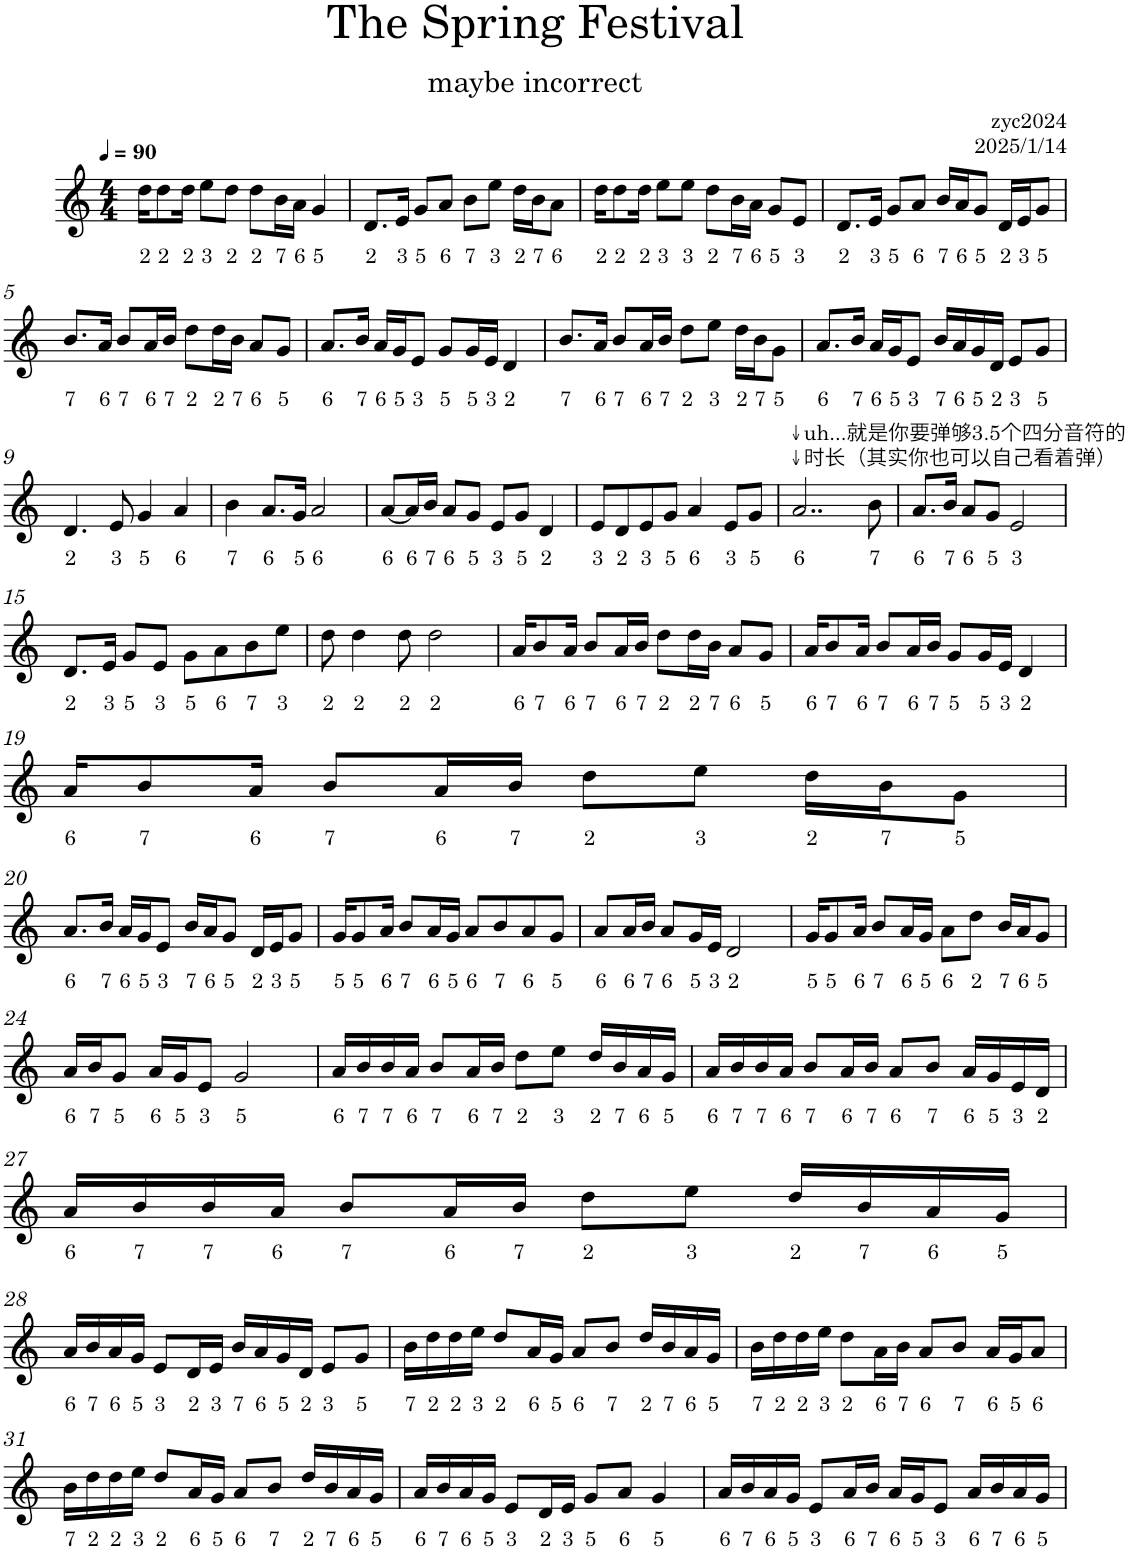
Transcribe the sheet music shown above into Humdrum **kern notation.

**kern	**text
*part1	*part1
*staff1	*staff1
*I"钢琴	*
*clefG2	*
*k[]	*
*M4/4	*
*MM90	*
=1	=1
!	!LO:LY:b
16dd\KL	2
!	!LO:LY:b
8dd\	2
!	!LO:LY:b
16dd\Jk	2
!	!LO:LY:b
8ee\L	3
!	!LO:LY:b
8dd\J	2
!	!LO:LY:b
8dd\L	2
!	!LO:LY:b
16b\L	7
!	!LO:LY:b
16a\JJ	6
!	!LO:LY:b
4g/	5
=2	=2
!	!LO:LY:b
8.d/L	2
!	!LO:LY:b
16e/Jk	3
!	!LO:LY:b
8g/L	5
!	!LO:LY:b
8a/J	6
!	!LO:LY:b
8b\L	7
!	!LO:LY:b
8ee\J	3
!	!LO:LY:b
16dd\LL	2
!	!LO:LY:b
16b\J	7
!	!LO:LY:b
8a\J	6
=3	=3
!	!LO:LY:b
16dd\KL	2
!	!LO:LY:b
8dd\	2
!	!LO:LY:b
16dd\Jk	2
!	!LO:LY:b
8ee\L	3
!	!LO:LY:b
8ee\J	3
!	!LO:LY:b
8dd\L	2
!	!LO:LY:b
16b\L	7
!	!LO:LY:b
16a\JJ	6
!	!LO:LY:b
8g/L	5
!	!LO:LY:b
8e/J	3
=4	=4
!	!LO:LY:b
8.d/L	2
!	!LO:LY:b
16e/Jk	3
!	!LO:LY:b
8g/L	5
!	!LO:LY:b
8a/J	6
!	!LO:LY:b
16b/LL	7
!	!LO:LY:b
16a/J	6
!	!LO:LY:b
8g/J	5
!	!LO:LY:b
16d/LL	2
!	!LO:LY:b
16e/J	3
!	!LO:LY:b
8g/J	5
!!LO:LB:g=z
=5	=5
!	!LO:LY:b
8.b/L	7
!	!LO:LY:b
16a/Jk	6
!	!LO:LY:b
8b/L	7
!	!LO:LY:b
16a/L	6
!	!LO:LY:b
16b/JJ	7
!	!LO:LY:b
8dd\L	2
!	!LO:LY:b
16dd\L	2
!	!LO:LY:b
16b\JJ	7
!	!LO:LY:b
8a/L	6
!	!LO:LY:b
8g/J	5
=6	=6
!	!LO:LY:b
8.a/L	6
!	!LO:LY:b
16b/Jk	7
!	!LO:LY:b
16a/LL	6
!	!LO:LY:b
16g/J	5
!	!LO:LY:b
8e/J	3
!	!LO:LY:b
8g/L	5
!	!LO:LY:b
16g/L	5
!	!LO:LY:b
16e/JJ	3
!	!LO:LY:b
4d/	2
=7	=7
!	!LO:LY:b
8.b/L	7
!	!LO:LY:b
16a/Jk	6
!	!LO:LY:b
8b/L	7
!	!LO:LY:b
16a/L	6
!	!LO:LY:b
16b/JJ	7
!	!LO:LY:b
8dd\L	2
!	!LO:LY:b
8ee\J	3
!	!LO:LY:b
16dd\LL	2
!	!LO:LY:b
16b\J	7
!	!LO:LY:b
8g\J	5
=8	=8
!	!LO:LY:b
8.a/L	6
!	!LO:LY:b
16b/Jk	7
!	!LO:LY:b
16a/LL	6
!	!LO:LY:b
16g/J	5
!	!LO:LY:b
8e/J	3
!	!LO:LY:b
16b/LL	7
!	!LO:LY:b
16a/	6
!	!LO:LY:b
16g/	5
!	!LO:LY:b
16d/JJ	2
!	!LO:LY:b
8e/L	3
!	!LO:LY:b
8g/J	5
!!LO:LB:g=z
=9	=9
!	!LO:LY:b
4.d/	2
!	!LO:LY:b
8e/	3
!	!LO:LY:b
4g/	5
!	!LO:LY:b
4a/	6
=10	=10
!	!LO:LY:b
4b\	7
!	!LO:LY:b
8.a/L	6
!	!LO:LY:b
16g/Jk	5
!	!LO:LY:b
2a/	6
=11	=11
!	!LO:LY:b
[8a/L	6
!	!LO:LY:b
16a/L]	6
!	!LO:LY:b
16b/JJ	7
!	!LO:LY:b
8a/L	6
!	!LO:LY:b
8g/J	5
!	!LO:LY:b
8e/L	3
!	!LO:LY:b
8g/J	5
!	!LO:LY:b
4d/	2
=12	=12
!	!LO:LY:b
8e/L	3
!	!LO:LY:b
8d/	2
!	!LO:LY:b
8e/	3
!	!LO:LY:b
8g/J	5
!	!LO:LY:b
4a/	6
!	!LO:LY:b
8e/L	3
!	!LO:LY:b
8g/J	5
=13	=13
!LO:TX:a:t=↓uh...就是你要弹够3.5个四分音符的	!
!LO:TX:a:t=↓时长（其实你也可以自己看着弹）	!
!	!LO:LY:b
2..a/	6
!	!LO:LY:b
8b\	7
=14	=14
!	!LO:LY:b
8.a/L	6
!	!LO:LY:b
16b/Jk	7
!	!LO:LY:b
8a/L	6
!	!LO:LY:b
8g/J	5
!	!LO:LY:b
2e/	3
!!LO:LB:g=z
=15	=15
!	!LO:LY:b
8.d/L	2
!	!LO:LY:b
16e/Jk	3
!	!LO:LY:b
8g/L	5
!	!LO:LY:b
8e/J	3
!	!LO:LY:b
8g\L	5
!	!LO:LY:b
8a\	6
!	!LO:LY:b
8b\	7
!	!LO:LY:b
8ee\J	3
=16	=16
!	!LO:LY:b
8dd\	2
!	!LO:LY:b
4dd\	2
!	!LO:LY:b
8dd\	2
!	!LO:LY:b
2dd\	2
=17	=17
!	!LO:LY:b
16a/KL	6
!	!LO:LY:b
8b/	7
!	!LO:LY:b
16a/Jk	6
!	!LO:LY:b
8b/L	7
!	!LO:LY:b
16a/L	6
!	!LO:LY:b
16b/JJ	7
!	!LO:LY:b
8dd\L	2
!	!LO:LY:b
16dd\L	2
!	!LO:LY:b
16b\JJ	7
!	!LO:LY:b
8a/L	6
!	!LO:LY:b
8g/J	5
=18	=18
!	!LO:LY:b
16a/KL	6
!	!LO:LY:b
8b/	7
!	!LO:LY:b
16a/Jk	6
!	!LO:LY:b
8b/L	7
!	!LO:LY:b
16a/L	6
!	!LO:LY:b
16b/JJ	7
!	!LO:LY:b
8g/L	5
!	!LO:LY:b
16g/L	5
!	!LO:LY:b
16e/JJ	3
!	!LO:LY:b
4d/	2
!!LO:LB:g=z
=19	=19
!	!LO:LY:b
16a/KL	6
!	!LO:LY:b
8b/	7
!	!LO:LY:b
16a/Jk	6
!	!LO:LY:b
8b/L	7
!	!LO:LY:b
16a/L	6
!	!LO:LY:b
16b/JJ	7
!	!LO:LY:b
8dd\L	2
!	!LO:LY:b
8ee\J	3
!	!LO:LY:b
16dd\LL	2
!	!LO:LY:b
16b\J	7
!	!LO:LY:b
8g\J	5
!!LO:LB:g=z
=20	=20
!	!LO:LY:b
8.a/L	6
!	!LO:LY:b
16b/Jk	7
!	!LO:LY:b
16a/LL	6
!	!LO:LY:b
16g/J	5
!	!LO:LY:b
8e/J	3
!	!LO:LY:b
16b/LL	7
!	!LO:LY:b
16a/J	6
!	!LO:LY:b
8g/J	5
!	!LO:LY:b
16d/LL	2
!	!LO:LY:b
16e/J	3
!	!LO:LY:b
8g/J	5
=21	=21
!	!LO:LY:b
16g/KL	5
!	!LO:LY:b
8g/	5
!	!LO:LY:b
16a/Jk	6
!	!LO:LY:b
8b/L	7
!	!LO:LY:b
16a/L	6
!	!LO:LY:b
16g/JJ	5
!	!LO:LY:b
8a/L	6
!	!LO:LY:b
8b/	7
!	!LO:LY:b
8a/	6
!	!LO:LY:b
8g/J	5
=22	=22
!	!LO:LY:b
8a/L	6
!	!LO:LY:b
16a/L	6
!	!LO:LY:b
16b/JJ	7
!	!LO:LY:b
8a/L	6
!	!LO:LY:b
16g/L	5
!	!LO:LY:b
16e/JJ	3
!	!LO:LY:b
2d/	2
=23	=23
!	!LO:LY:b
16g/KL	5
!	!LO:LY:b
8g/	5
!	!LO:LY:b
16a/Jk	6
!	!LO:LY:b
8b/L	7
!	!LO:LY:b
16a/L	6
!	!LO:LY:b
16g/JJ	5
!	!LO:LY:b
8a\L	6
!	!LO:LY:b
8dd\J	2
!	!LO:LY:b
16b/LL	7
!	!LO:LY:b
16a/J	6
!	!LO:LY:b
8g/J	5
!!LO:LB:g=z
=24	=24
!	!LO:LY:b
16a/LL	6
!	!LO:LY:b
16b/J	7
!	!LO:LY:b
8g/J	5
!	!LO:LY:b
16a/LL	6
!	!LO:LY:b
16g/J	5
!	!LO:LY:b
8e/J	3
!	!LO:LY:b
2g/	5
=25	=25
!	!LO:LY:b
16a/LL	6
!	!LO:LY:b
16b/	7
!	!LO:LY:b
16b/	7
!	!LO:LY:b
16a/JJ	6
!	!LO:LY:b
8b/L	7
!	!LO:LY:b
16a/L	6
!	!LO:LY:b
16b/JJ	7
!	!LO:LY:b
8dd\L	2
!	!LO:LY:b
8ee\J	3
!	!LO:LY:b
16dd/LL	2
!	!LO:LY:b
16b/	7
!	!LO:LY:b
16a/	6
!	!LO:LY:b
16g/JJ	5
=26	=26
!	!LO:LY:b
16a/LL	6
!	!LO:LY:b
16b/	7
!	!LO:LY:b
16b/	7
!	!LO:LY:b
16a/JJ	6
!	!LO:LY:b
8b/L	7
!	!LO:LY:b
16a/L	6
!	!LO:LY:b
16b/JJ	7
!	!LO:LY:b
8a/L	6
!	!LO:LY:b
8b/J	7
!	!LO:LY:b
16a/LL	6
!	!LO:LY:b
16g/	5
!	!LO:LY:b
16e/	3
!	!LO:LY:b
16d/JJ	2
!!LO:LB:g=z
=27	=27
!	!LO:LY:b
16a/LL	6
!	!LO:LY:b
16b/	7
!	!LO:LY:b
16b/	7
!	!LO:LY:b
16a/JJ	6
!	!LO:LY:b
8b/L	7
!	!LO:LY:b
16a/L	6
!	!LO:LY:b
16b/JJ	7
!	!LO:LY:b
8dd\L	2
!	!LO:LY:b
8ee\J	3
!	!LO:LY:b
16dd/LL	2
!	!LO:LY:b
16b/	7
!	!LO:LY:b
16a/	6
!	!LO:LY:b
16g/JJ	5
!!LO:LB:g=z
=28	=28
!	!LO:LY:b
16a/LL	6
!	!LO:LY:b
16b/	7
!	!LO:LY:b
16a/	6
!	!LO:LY:b
16g/JJ	5
!	!LO:LY:b
8e/L	3
!	!LO:LY:b
16d/L	2
!	!LO:LY:b
16e/JJ	3
!	!LO:LY:b
16b/LL	7
!	!LO:LY:b
16a/	6
!	!LO:LY:b
16g/	5
!	!LO:LY:b
16d/JJ	2
!	!LO:LY:b
8e/L	3
!	!LO:LY:b
8g/J	5
=29	=29
!	!LO:LY:b
16b\LL	7
!	!LO:LY:b
16dd\	2
!	!LO:LY:b
16dd\	2
!	!LO:LY:b
16ee\JJ	3
!	!LO:LY:b
8dd/L	2
!	!LO:LY:b
16a/L	6
!	!LO:LY:b
16g/JJ	5
!	!LO:LY:b
8a/L	6
!	!LO:LY:b
8b/J	7
!	!LO:LY:b
16dd/LL	2
!	!LO:LY:b
16b/	7
!	!LO:LY:b
16a/	6
!	!LO:LY:b
16g/JJ	5
=30	=30
!	!LO:LY:b
16b\LL	7
!	!LO:LY:b
16dd\	2
!	!LO:LY:b
16dd\	2
!	!LO:LY:b
16ee\JJ	3
!	!LO:LY:b
8dd\L	2
!	!LO:LY:b
16a\L	6
!	!LO:LY:b
16b\JJ	7
!	!LO:LY:b
8a/L	6
!	!LO:LY:b
8b/J	7
!	!LO:LY:b
16a/LL	6
!	!LO:LY:b
16g/J	5
!	!LO:LY:b
8a/J	6
!!LO:LB:g=z
=31	=31
!	!LO:LY:b
16b\LL	7
!	!LO:LY:b
16dd\	2
!	!LO:LY:b
16dd\	2
!	!LO:LY:b
16ee\JJ	3
!	!LO:LY:b
8dd/L	2
!	!LO:LY:b
16a/L	6
!	!LO:LY:b
16g/JJ	5
!	!LO:LY:b
8a/L	6
!	!LO:LY:b
8b/J	7
!	!LO:LY:b
16dd/LL	2
!	!LO:LY:b
16b/	7
!	!LO:LY:b
16a/	6
!	!LO:LY:b
16g/JJ	5
=32	=32
!	!LO:LY:b
16a/LL	6
!	!LO:LY:b
16b/	7
!	!LO:LY:b
16a/	6
!	!LO:LY:b
16g/JJ	5
!	!LO:LY:b
8e/L	3
!	!LO:LY:b
16d/L	2
!	!LO:LY:b
16e/JJ	3
!	!LO:LY:b
8g/L	5
!	!LO:LY:b
8a/J	6
!	!LO:LY:b
4g/	5
=33	=33
!	!LO:LY:b
16a/LL	6
!	!LO:LY:b
16b/	7
!	!LO:LY:b
16a/	6
!	!LO:LY:b
16g/JJ	5
!	!LO:LY:b
8e/L	3
!	!LO:LY:b
16a/L	6
!	!LO:LY:b
16b/JJ	7
!	!LO:LY:b
16a/LL	6
!	!LO:LY:b
16g/J	5
!	!LO:LY:b
8e/J	3
!	!LO:LY:b
16a/LL	6
!	!LO:LY:b
16b/	7
!	!LO:LY:b
16a/	6
!	!LO:LY:b
16g/JJ	5
=	=
*-	*-
